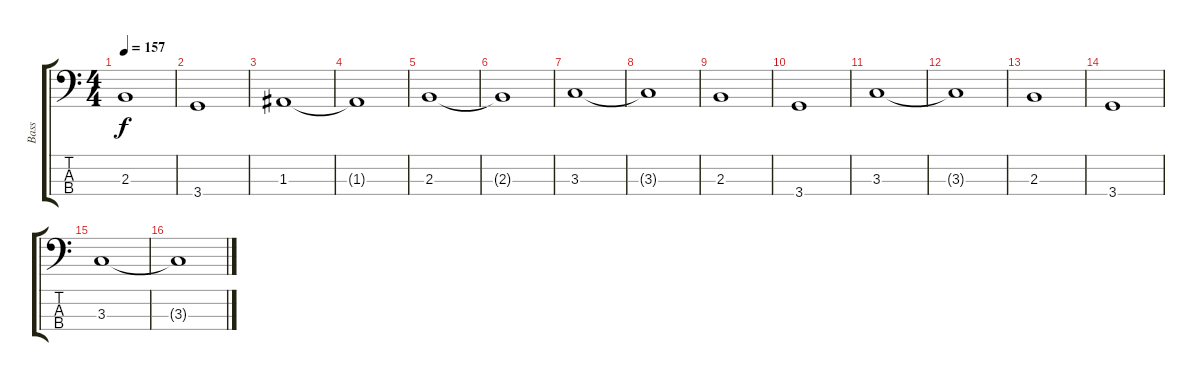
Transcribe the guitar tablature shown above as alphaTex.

\track ("Bass" "Bass") {instrument electricbassfinger}
\staff {score tabs}
\tuning (G2 D2 A1 E1) {hide}
\ts (4 4)
\tempo 157
\clef f4
\ks c
2.3.1{dy f} |
3.4.1 |
1.3.1 |
1.3{t}.1 |
2.3.1 |
2.3{t}.1 |
3.3.1{volume 8 instrument fretlessbass} |
3.3{t}.1 |
2.3.1 |
3.4.1 |
3.3.1{volume 8 instrument fretlessbass} |
3.3{t}.1 |
2.3.1 |
3.4.1 |
3.3.1{volume 8 instrument fretlessbass} |
3.3{t}.1
